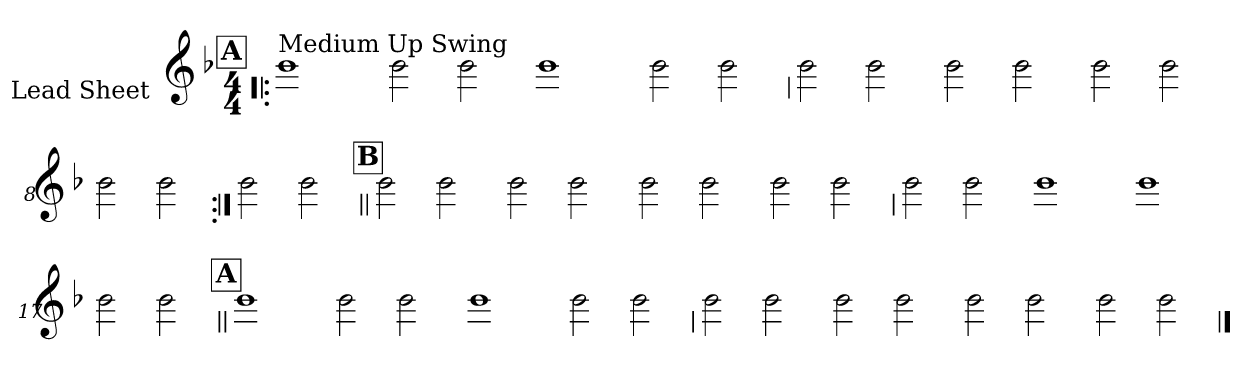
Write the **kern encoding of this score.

**kern
*part1
*staff1
*I"Lead Sheet
*stria0
*clefG2
*k[b-]
*F:
*M4/4
!!LO:REH:place=s1:a:t=A
=1!|:
!LO:TX:a:t=Medium Up Swing
1b-
=2-
2b-
2b-
=3-
1b-
=4-
2b-
2b-
!!LO:LB:g=z
=5
2b-
2b-
=6-
2b-
2b-
=7-
2b-
2b-
=8-
2b-
2b-
!!LO:LB:g=z
=9:|!
2b-
2b-
!!LO:LB:g=z
!!LO:REH:place=s1:a:t=B
=10||
2b-
2b-
=11-
2b-
2b-
=12-
2b-
2b-
=13-
2b-
2b-
!!LO:LB:g=z
=14
2b-
2b-
=15-
1b-
=16-
1b-
=17-
2b-
2b-
!!LO:LB:g=z
!!LO:REH:place=s1:a:t=A
=18||
1b-
=19-
2b-
2b-
=20-
1b-
=21-
2b-
2b-
!!LO:LB:g=z
=22
2b-
2b-
=23-
2b-
2b-
=24-
2b-
2b-
=25-
2b-
2b-
==
*-
